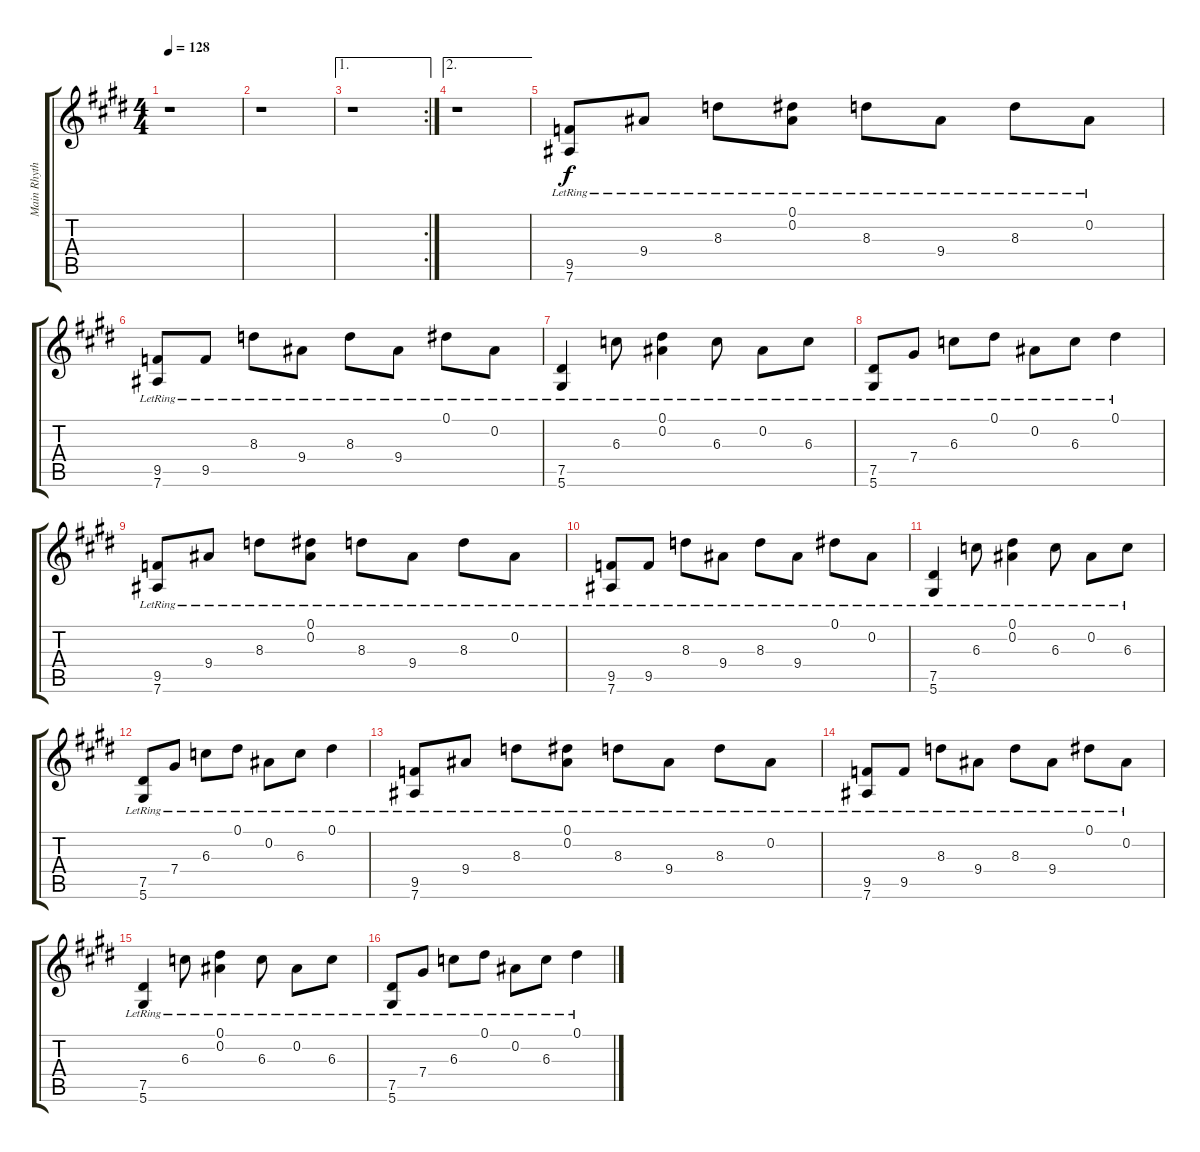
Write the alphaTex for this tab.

\track ("Main Rhythm" "Main Rhyth") {instrument electricguitarclean}
\staff {score tabs}
\tuning (Eb4 Bb3 Gb3 Db3 Ab2 Eb2) {hide}
\ts (4 4)
\tempo 128
\clef g2
\ks c#minor
r.1{dy f} |
r.1 |
\ae 1
\rc 2
r.1 |
\ae 2
r.1 |
\ks e
(9.5{lr} 7.6{lr}).8 9.4{lr}.8 8.3{lr}.8 (0.1{lr} 0.2{lr}).8 8.3{lr}.8 9.4{lr}.8 8.3{lr}.8 0.2{lr}.8 |
\ks c#minor
(9.5{lr} 7.6{lr}).8 9.5{lr}.8 8.3{lr}.8 9.4{lr}.8 8.3{lr}.8 9.4{lr}.8 0.1{lr}.8 0.2{lr}.8 |
(7.5{lr} 5.6{lr}).4 6.3{lr}.8 (0.1{lr} 0.2{lr}).4 6.3{lr}.8 0.2{lr}.8 6.3{lr}.8 |
(7.5{lr} 5.6{lr}).8 7.4{lr}.8 6.3{lr}.8 0.1{lr}.8 0.2{lr}.8 6.3{lr}.8 0.1{lr}.4 |
\ks e
(9.5{lr} 7.6{lr}).8 9.4{lr}.8 8.3{lr}.8 (0.1{lr} 0.2{lr}).8 8.3{lr}.8 9.4{lr}.8 8.3{lr}.8 0.2{lr}.8 |
\ks c#minor
(9.5{lr} 7.6{lr}).8 9.5{lr}.8 8.3{lr}.8 9.4{lr}.8 8.3{lr}.8 9.4{lr}.8 0.1{lr}.8 0.2{lr}.8 |
(7.5{lr} 5.6{lr}).4 6.3{lr}.8 (0.1{lr} 0.2{lr}).4 6.3{lr}.8 0.2{lr}.8 6.3{lr}.8 |
(7.5{lr} 5.6{lr}).8 7.4{lr}.8 6.3{lr}.8 0.1{lr}.8 0.2{lr}.8 6.3{lr}.8 0.1{lr}.4 |
\ks e
(9.5{lr} 7.6{lr}).8 9.4{lr}.8 8.3{lr}.8 (0.1{lr} 0.2{lr}).8 8.3{lr}.8 9.4{lr}.8 8.3{lr}.8 0.2{lr}.8 |
\ks c#minor
(9.5{lr} 7.6{lr}).8 9.5{lr}.8 8.3{lr}.8 9.4{lr}.8 8.3{lr}.8 9.4{lr}.8 0.1{lr}.8 0.2{lr}.8 |
(7.5{lr} 5.6{lr}).4 6.3{lr}.8 (0.1{lr} 0.2{lr}).4 6.3{lr}.8 0.2{lr}.8 6.3{lr}.8 |
(7.5{lr} 5.6{lr}).8 7.4{lr}.8 6.3{lr}.8 0.1{lr}.8 0.2{lr}.8 6.3{lr}.8 0.1{lr}.4
